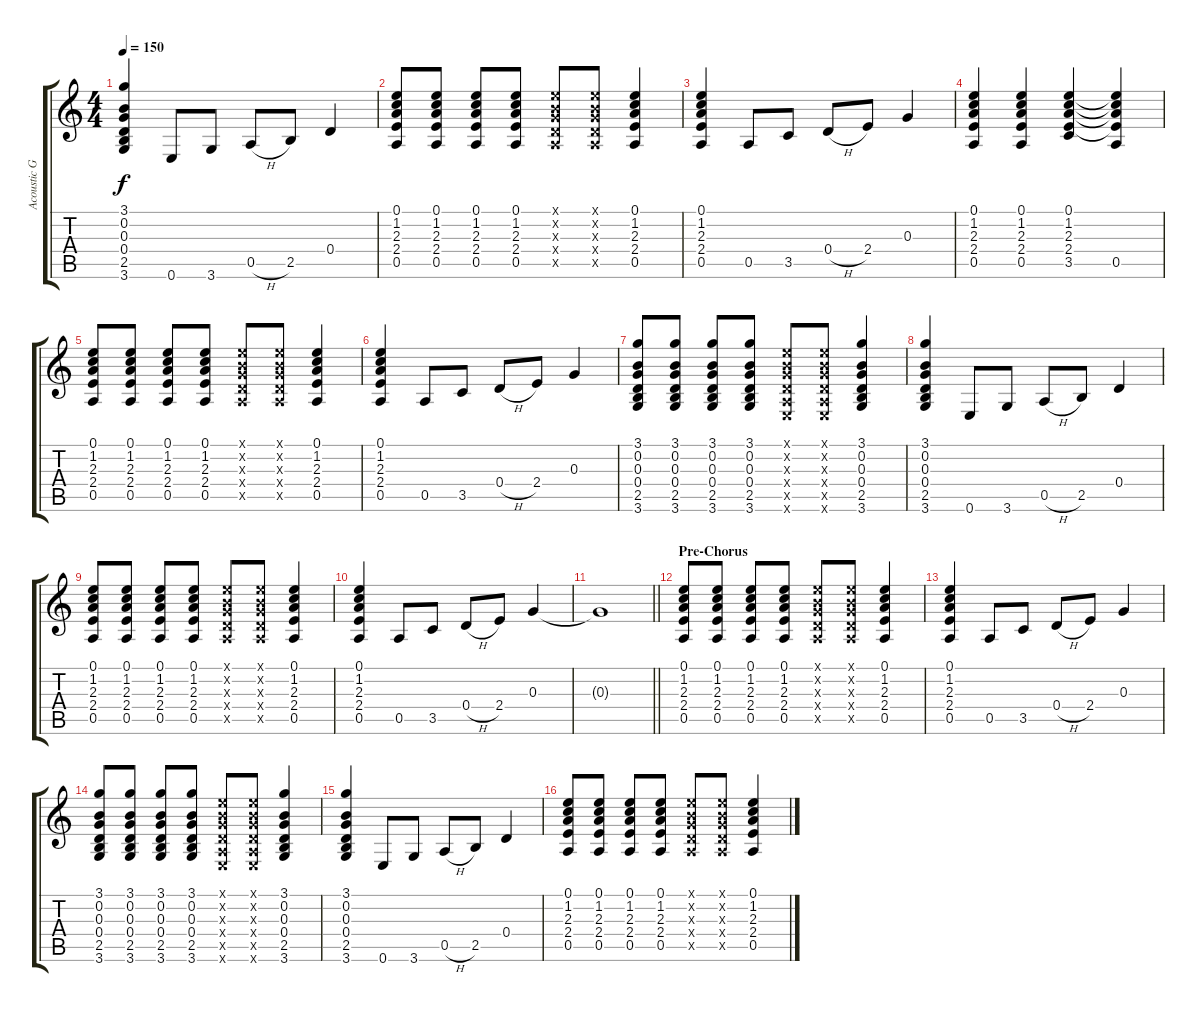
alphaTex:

\track ("Acoustic Guitar" "Acoustic G") {instrument acousticguitarsteel}
\staff {score tabs}
\tuning (E4 B3 G3 D3 A2 E2) {hide}
\ts (4 4)
\tempo 150
\clef g2
\ks c
(3.1 0.2 0.3 0.4 2.5 3.6).4{dy f} 0.6.8 3.6.8 0.5{h}.8 2.5.8 0.4.4 |
(0.1 1.2 2.3 2.4 0.5).8{volume 10} (0.1 1.2 2.3 2.4 0.5).8 (0.1 1.2 2.3 2.4 0.5).8 (0.1 1.2 2.3 2.4 0.5).8 (0.1{x} 0.2{x} 0.3{x} 0.4{x} 0.5{x}).8 (0.1{x} 0.2{x} 0.3{x} 0.4{x} 0.5{x}).8 (0.1 1.2 2.3 2.4 0.5).4 |
(0.1 1.2 2.3 2.4 0.5).4 0.5.8 3.5.8 0.4{h}.8 2.4.8 0.3.4 |
(0.1 1.2 2.3 2.4 0.5).4{volume 11} (0.1 1.2 2.3 2.4 0.5).4 (0.1 1.2 2.3 2.4 3.5).4 (0.1{t} 1.2{t} 2.3{t} 2.4{t} 0.5).4 |
(0.1 1.2 2.3 2.4 0.5).8{volume 10} (0.1 1.2 2.3 2.4 0.5).8 (0.1 1.2 2.3 2.4 0.5).8 (0.1 1.2 2.3 2.4 0.5).8 (0.1{x} 0.2{x} 0.3{x} 0.4{x} 0.5{x}).8 (0.1{x} 0.2{x} 0.3{x} 0.4{x} 0.5{x}).8 (0.1 1.2 2.3 2.4 0.5).4 |
(0.1 1.2 2.3 2.4 0.5).4 0.5.8 3.5.8 0.4{h}.8 2.4.8 0.3.4 |
(3.1 0.2 0.3 0.4 2.5 3.6).8 (3.1 0.2 0.3 0.4 2.5 3.6).8 (3.1 0.2 0.3 0.4 2.5 3.6).8 (3.1 0.2 0.3 0.4 2.5 3.6).8 (0.1{x} 0.2{x} 0.3{x} 0.4{x} 0.5{x} 0.6{x}).8 (0.1{x} 0.2{x} 0.3{x} 0.4{x} 0.5{x} 0.6{x}).8 (3.1 0.2 0.3 0.4 2.5 3.6).4 |
(3.1 0.2 0.3 0.4 2.5 3.6).4 0.6.8 3.6.8 0.5{h}.8 2.5.8 0.4.4 |
(0.1 1.2 2.3 2.4 0.5).8{volume 10} (0.1 1.2 2.3 2.4 0.5).8 (0.1 1.2 2.3 2.4 0.5).8 (0.1 1.2 2.3 2.4 0.5).8 (0.1{x} 0.2{x} 0.3{x} 0.4{x} 0.5{x}).8 (0.1{x} 0.2{x} 0.3{x} 0.4{x} 0.5{x}).8 (0.1 1.2 2.3 2.4 0.5).4 |
(0.1 1.2 2.3 2.4 0.5).4 0.5.8 3.5.8 0.4{h}.8 2.4.8 0.3.4 |
\barLineRight lightlight
0.3{t}.1 |
\section ("" "Pre-Chorus")
(0.1 1.2 2.3 2.4 0.5).8{volume 10} (0.1 1.2 2.3 2.4 0.5).8 (0.1 1.2 2.3 2.4 0.5).8 (0.1 1.2 2.3 2.4 0.5).8 (0.1{x} 0.2{x} 0.3{x} 0.4{x} 0.5{x}).8 (0.1{x} 0.2{x} 0.3{x} 0.4{x} 0.5{x}).8 (0.1 1.2 2.3 2.4 0.5).4 |
(0.1 1.2 2.3 2.4 0.5).4 0.5.8 3.5.8 0.4{h}.8 2.4.8 0.3.4 |
(3.1 0.2 0.3 0.4 2.5 3.6).8 (3.1 0.2 0.3 0.4 2.5 3.6).8 (3.1 0.2 0.3 0.4 2.5 3.6).8 (3.1 0.2 0.3 0.4 2.5 3.6).8 (0.1{x} 0.2{x} 0.3{x} 0.4{x} 0.5{x} 0.6{x}).8 (0.1{x} 0.2{x} 0.3{x} 0.4{x} 0.5{x} 0.6{x}).8 (3.1 0.2 0.3 0.4 2.5 3.6).4 |
(3.1 0.2 0.3 0.4 2.5 3.6).4 0.6.8 3.6.8 0.5{h}.8 2.5.8 0.4.4 |
(0.1 1.2 2.3 2.4 0.5).8{volume 10} (0.1 1.2 2.3 2.4 0.5).8 (0.1 1.2 2.3 2.4 0.5).8 (0.1 1.2 2.3 2.4 0.5).8 (0.1{x} 0.2{x} 0.3{x} 0.4{x} 0.5{x}).8 (0.1{x} 0.2{x} 0.3{x} 0.4{x} 0.5{x}).8 (0.1 1.2 2.3 2.4 0.5).4
